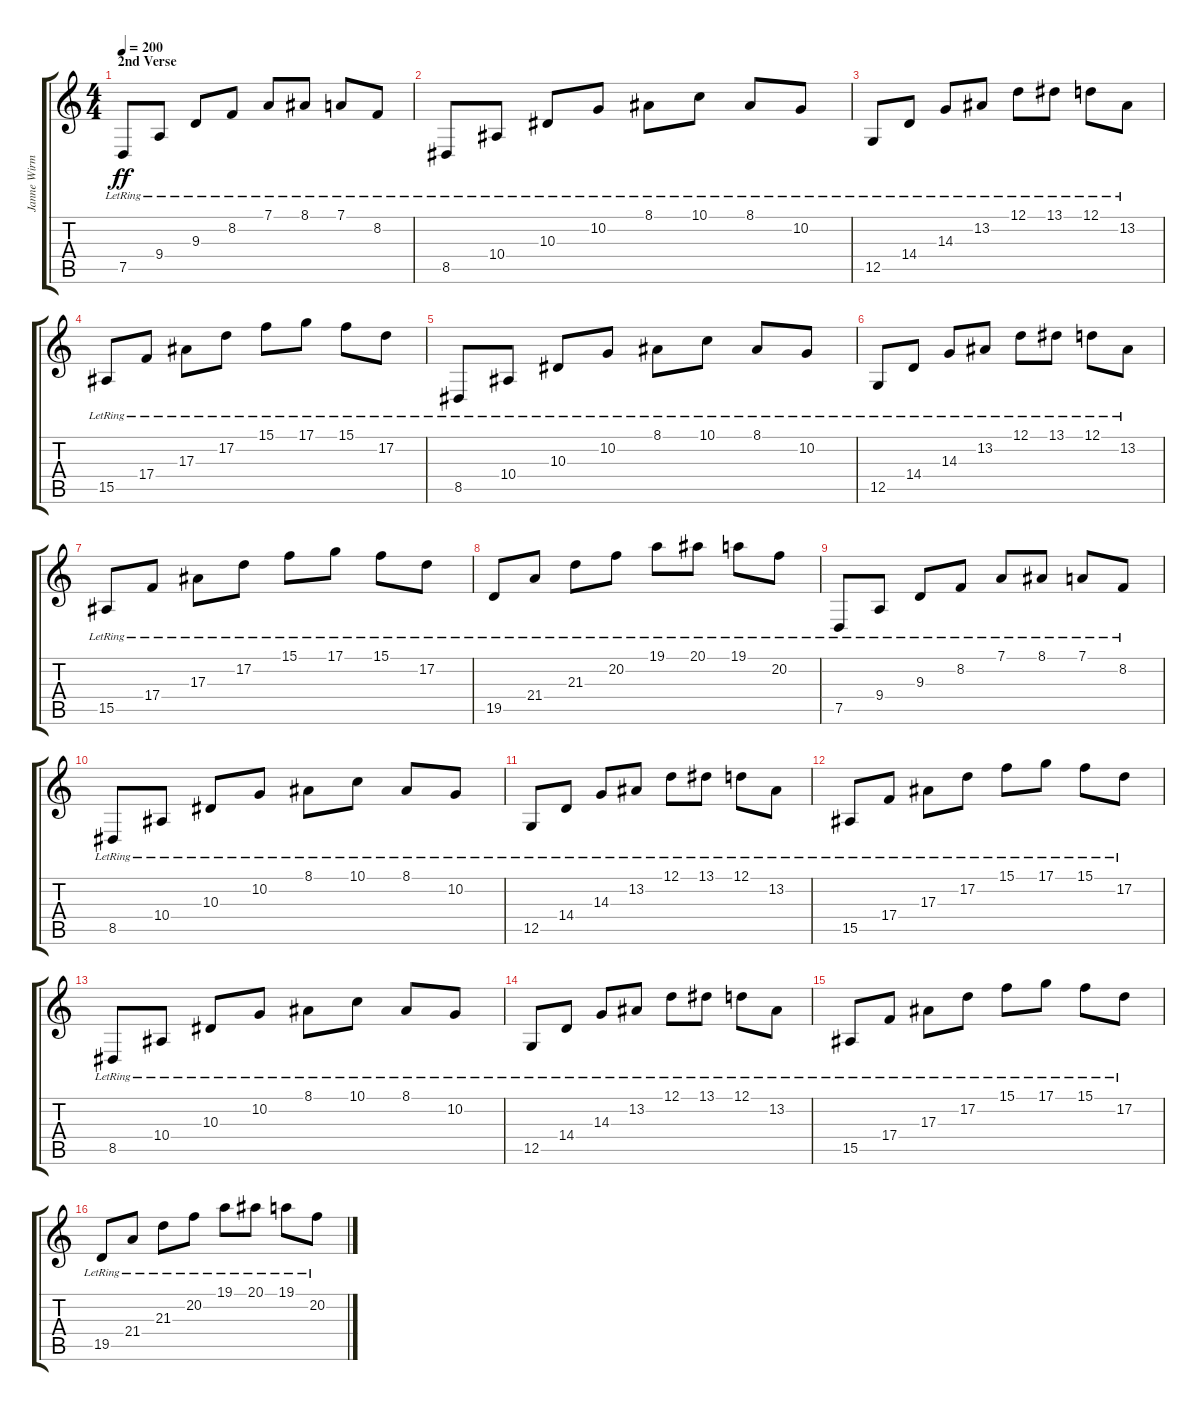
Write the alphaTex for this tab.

\track ("Janne Wirman" "Janne Wirm") {instrument acousticgrandpiano}
\staff {score tabs}
\tuning (D4 A3 F3 C3 G2 D2) {hide}
\ts (4 4)
\section ("" "2nd Verse")
\tempo 200
\clef g2
\ks c
7.5{lr}.8{dy ff} 9.4{lr}.8 9.3{lr}.8 8.2{lr}.8 7.1{lr}.8 8.1{lr}.8 7.1{lr}.8 8.2{lr}.8 |
8.5{lr}.8 10.4{lr}.8 10.3{lr}.8 10.2{lr}.8 8.1{lr}.8 10.1{lr}.8 8.1{lr}.8 10.2{lr}.8 |
12.5{lr}.8 14.4{lr}.8 14.3{lr}.8 13.2{lr}.8 12.1{lr}.8 13.1{lr}.8 12.1{lr}.8 13.2{lr}.8 |
15.5{lr}.8 17.4{lr}.8 17.3{lr}.8 17.2{lr}.8 15.1{lr}.8 17.1{lr}.8 15.1{lr}.8 17.2{lr}.8 |
8.5{lr}.8 10.4{lr}.8 10.3{lr}.8 10.2{lr}.8 8.1{lr}.8 10.1{lr}.8 8.1{lr}.8 10.2{lr}.8 |
12.5{lr}.8 14.4{lr}.8 14.3{lr}.8 13.2{lr}.8 12.1{lr}.8 13.1{lr}.8 12.1{lr}.8 13.2{lr}.8 |
15.5{lr}.8 17.4{lr}.8 17.3{lr}.8 17.2{lr}.8 15.1{lr}.8 17.1{lr}.8 15.1{lr}.8 17.2{lr}.8 |
19.5{lr}.8 21.4{lr}.8 21.3{lr}.8 20.2{lr}.8 19.1{lr}.8 20.1{lr}.8 19.1{lr}.8 20.2{lr}.8 |
7.5{lr}.8 9.4{lr}.8 9.3{lr}.8 8.2{lr}.8 7.1{lr}.8 8.1{lr}.8 7.1{lr}.8 8.2{lr}.8 |
8.5{lr}.8 10.4{lr}.8 10.3{lr}.8 10.2{lr}.8 8.1{lr}.8 10.1{lr}.8 8.1{lr}.8 10.2{lr}.8 |
12.5{lr}.8 14.4{lr}.8 14.3{lr}.8 13.2{lr}.8 12.1{lr}.8 13.1{lr}.8 12.1{lr}.8 13.2{lr}.8 |
15.5{lr}.8 17.4{lr}.8 17.3{lr}.8 17.2{lr}.8 15.1{lr}.8 17.1{lr}.8 15.1{lr}.8 17.2{lr}.8 |
8.5{lr}.8 10.4{lr}.8 10.3{lr}.8 10.2{lr}.8 8.1{lr}.8 10.1{lr}.8 8.1{lr}.8 10.2{lr}.8 |
12.5{lr}.8 14.4{lr}.8 14.3{lr}.8 13.2{lr}.8 12.1{lr}.8 13.1{lr}.8 12.1{lr}.8 13.2{lr}.8 |
15.5{lr}.8 17.4{lr}.8 17.3{lr}.8 17.2{lr}.8 15.1{lr}.8 17.1{lr}.8 15.1{lr}.8 17.2{lr}.8 |
19.5{lr}.8 21.4{lr}.8 21.3{lr}.8 20.2{lr}.8 19.1{lr}.8 20.1{lr}.8 19.1{lr}.8 20.2{lr}.8
